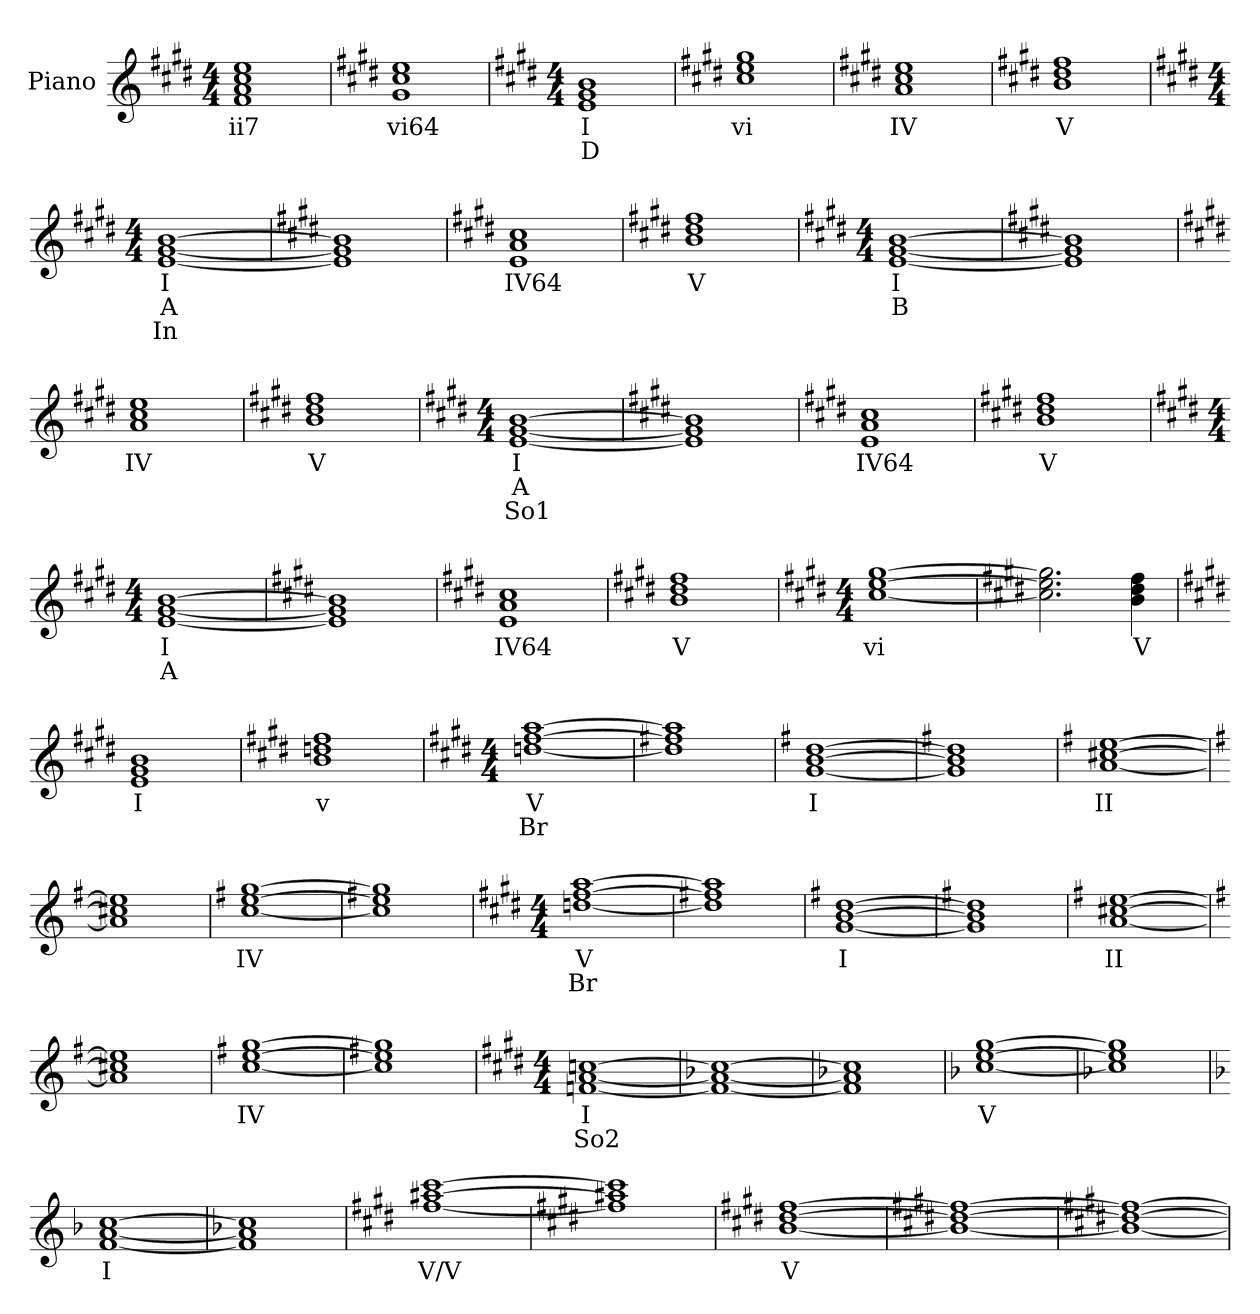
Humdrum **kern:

**kern	**text	**text	**text
*part1	*part1	*part1	*part1
*staff1	*staff1	*staff1	*staff1
*I"Piano	*	*	*
*I'Pno	*	*	*
*k[f#c#g#d#]	*	*	*
*E:	*	*	*
*M4/4	*	*	*
=	=	=	=
1f# 1a 1cc# 1ee	ii7	.	.
=	=	=	=
*k[f#c#g#d#]	*	*	*
*E:	*	*	*
1g# 1cc# 1ee	vi64	.	.
=	=	=	=
*k[f#c#g#d#]	*	*	*
*E:	*	*	*
*M4/4	*	*	*
1e 1g# 1b	I	D	.
=	=	=	=
*k[f#c#g#d#]	*	*	*
*E:	*	*	*
1cc# 1ee 1gg#	vi	.	.
=	=	=	=
*k[f#c#g#d#]	*	*	*
*E:	*	*	*
1a 1cc# 1ee	IV	.	.
=	=	=	=
*k[f#c#g#d#]	*	*	*
*E:	*	*	*
1b 1dd# 1ff#	V	.	.
=	=	=	=
*k[f#c#g#d#]	*	*	*
*E:	*	*	*
*M4/4	*	*	*
[1e [1g# [1b	I	A	In
=	=	=	=
*k[f#c#g#d#]	*	*	*
*E:	*	*	*
1e] 1g#] 1b]	.	.	.
=	=	=	=
*k[f#c#g#d#]	*	*	*
*E:	*	*	*
1e 1a 1cc#	IV64	.	.
=	=	=	=
*k[f#c#g#d#]	*	*	*
*E:	*	*	*
1b 1dd# 1ff#	V	.	.
=	=	=	=
*k[f#c#g#d#]	*	*	*
*E:	*	*	*
*M4/4	*	*	*
[1e [1g# [1b	I	B	.
=	=	=	=
*k[f#c#g#d#]	*	*	*
*E:	*	*	*
1e] 1g#] 1b]	.	.	.
=	=	=	=
*k[f#c#g#d#]	*	*	*
*E:	*	*	*
1a 1cc# 1ee	IV	.	.
=	=	=	=
*k[f#c#g#d#]	*	*	*
*E:	*	*	*
1b 1dd# 1ff#	V	.	.
=	=	=	=
*k[f#c#g#d#]	*	*	*
*E:	*	*	*
*M4/4	*	*	*
[1e [1g# [1b	I	A	So1
=	=	=	=
*k[f#c#g#d#]	*	*	*
*E:	*	*	*
1e] 1g#] 1b]	.	.	.
=	=	=	=
*k[f#c#g#d#]	*	*	*
*E:	*	*	*
1e 1a 1cc#	IV64	.	.
=	=	=	=
*k[f#c#g#d#]	*	*	*
*E:	*	*	*
1b 1dd# 1ff#	V	.	.
=	=	=	=
*k[f#c#g#d#]	*	*	*
*E:	*	*	*
*M4/4	*	*	*
[1e [1g# [1b	I	A	.
=	=	=	=
*k[f#c#g#d#]	*	*	*
*E:	*	*	*
1e] 1g#] 1b]	.	.	.
=	=	=	=
*k[f#c#g#d#]	*	*	*
*E:	*	*	*
1e 1a 1cc#	IV64	.	.
=	=	=	=
*k[f#c#g#d#]	*	*	*
*E:	*	*	*
1b 1dd# 1ff#	V	.	.
=	=	=	=
*k[f#c#g#d#]	*	*	*
*E:	*	*	*
*M4/4	*	*	*
[1cc# [1ee [1gg#	vi	.	.
=	=	=	=
*k[f#c#g#d#]	*	*	*
*E:	*	*	*
2.cc#] 2.ee] 2.gg#]	.	.	.
4b 4dd# 4ff#	V	.	.
=	=	=	=
*k[f#c#g#d#]	*	*	*
*E:	*	*	*
1e 1g# 1b	I	.	.
=	=	=	=
*k[f#c#g#d#]	*	*	*
*E:	*	*	*
1b 1ddn 1ff#	v	.	.
=	=	=	=
*k[f#c#g#d#]	*	*	*
*E:	*	*	*
*M4/4	*	*	*
[1ddn [1ff# [1aa	V	Br	.
=	=	=	=
*k[f#]	*	*	*
*G:	*	*	*
1dd] 1ff#] 1aa]	.	.	.
=	=	=	=
*k[f#]	*	*	*
*G:	*	*	*
[1g [1b [1dd	I	.	.
=	=	=	=
*k[f#]	*	*	*
*G:	*	*	*
1g] 1b] 1dd]	.	.	.
=	=	=	=
*k[f#]	*	*	*
*G:	*	*	*
[1a [1cc#X [1ee	II	.	.
=	=	=	=
*k[f#]	*	*	*
*G:	*	*	*
1a] 1cc#X] 1ee]	.	.	.
=	=	=	=
*k[f#]	*	*	*
*G:	*	*	*
[1cc [1ee [1gg	IV	.	.
=	=	=	=
*k[f#]	*	*	*
*G:	*	*	*
1cc] 1ee] 1gg]	.	.	.
=	=	=	=
*k[f#c#g#d#]	*	*	*
*E:	*	*	*
*M4/4	*	*	*
[1ddn [1ff# [1aa	V	Br	.
=	=	=	=
*k[f#]	*	*	*
*G:	*	*	*
1dd] 1ff#] 1aa]	.	.	.
=	=	=	=
*k[f#]	*	*	*
*G:	*	*	*
[1g [1b [1dd	I	.	.
=	=	=	=
*k[f#]	*	*	*
*G:	*	*	*
1g] 1b] 1dd]	.	.	.
=	=	=	=
*k[f#]	*	*	*
*G:	*	*	*
[1a [1cc#X [1ee	II	.	.
=	=	=	=
*k[f#]	*	*	*
*G:	*	*	*
1a] 1cc#X] 1ee]	.	.	.
=	=	=	=
*k[f#]	*	*	*
*G:	*	*	*
[1cc [1ee [1gg	IV	.	.
=	=	=	=
*k[f#]	*	*	*
*G:	*	*	*
1cc] 1ee] 1gg]	.	.	.
=	=	=	=
*k[f#c#g#d#]	*	*	*
*E:	*	*	*
*M4/4	*	*	*
[1fn [1a [1ccn	I	So2	.
=	=	=	=
*k[b-]	*	*	*
*F:	*	*	*
1f_ 1a_ 1cc_	.	.	.
=	=	=	=
*k[b-]	*	*	*
*F:	*	*	*
1f] 1a] 1cc]	.	.	.
=	=	=	=
*k[b-]	*	*	*
*F:	*	*	*
[1cc [1ee [1gg	V	.	.
=	=	=	=
*k[b-]	*	*	*
*F:	*	*	*
1cc] 1ee] 1gg]	.	.	.
=	=	=	=
*k[b-]	*	*	*
*F:	*	*	*
[1f [1a [1cc	I	.	.
=	=	=	=
*k[b-]	*	*	*
*F:	*	*	*
1f] 1a] 1cc]	.	.	.
=	=	=	=
*k[f#c#g#d#]	*	*	*
*E:	*	*	*
[1ff# [1aa#X [1ccc#	V/V	.	.
=	=	=	=
*k[f#c#g#d#]	*	*	*
*E:	*	*	*
1ff#] 1aa#X] 1ccc#]	.	.	.
=	=	=	=
*k[f#c#g#d#]	*	*	*
*E:	*	*	*
[1b [1dd# [1ff#	V	.	.
=	=	=	=
*k[f#c#g#d#]	*	*	*
*E:	*	*	*
1b_ 1dd#_ 1ff#_	.	.	.
=	=	=	=
*k[f#c#g#d#]	*	*	*
*E:	*	*	*
1b_ 1dd#_ 1ff#_	.	.	.
=	=	=	=
*-	*-	*-	*-
